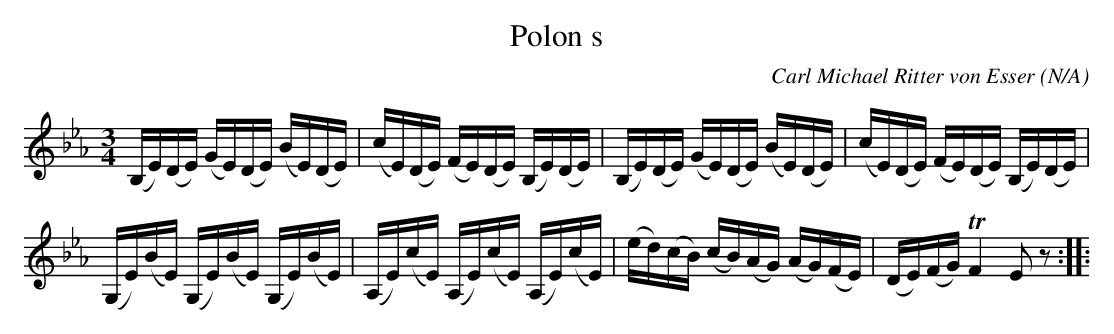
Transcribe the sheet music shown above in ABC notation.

X:1
T:Polon s
C:Carl Michael Ritter von Esser
O:N/A
M:3/4
L:1/16
K:Eb
 (B,E)(DE) (GE)(DE) (BE)(DE) |(cE)(DE) (FE)(DE) (B,E)(DE) | (B,E)(DE) (GE)(DE) (BE)(DE) |(cE)(DE) (FE)(DE) (B,E)(DE)|
(G,E)(BE) (G,E)(BE) (G,E)(BE)| (A,E)(cE) (A,E)(cE) (A,E)(cE)| (ed)(cB) (cB)(AG) (AG)(FE)| (DE)(FG)TF4 E2z2  :|
|:
